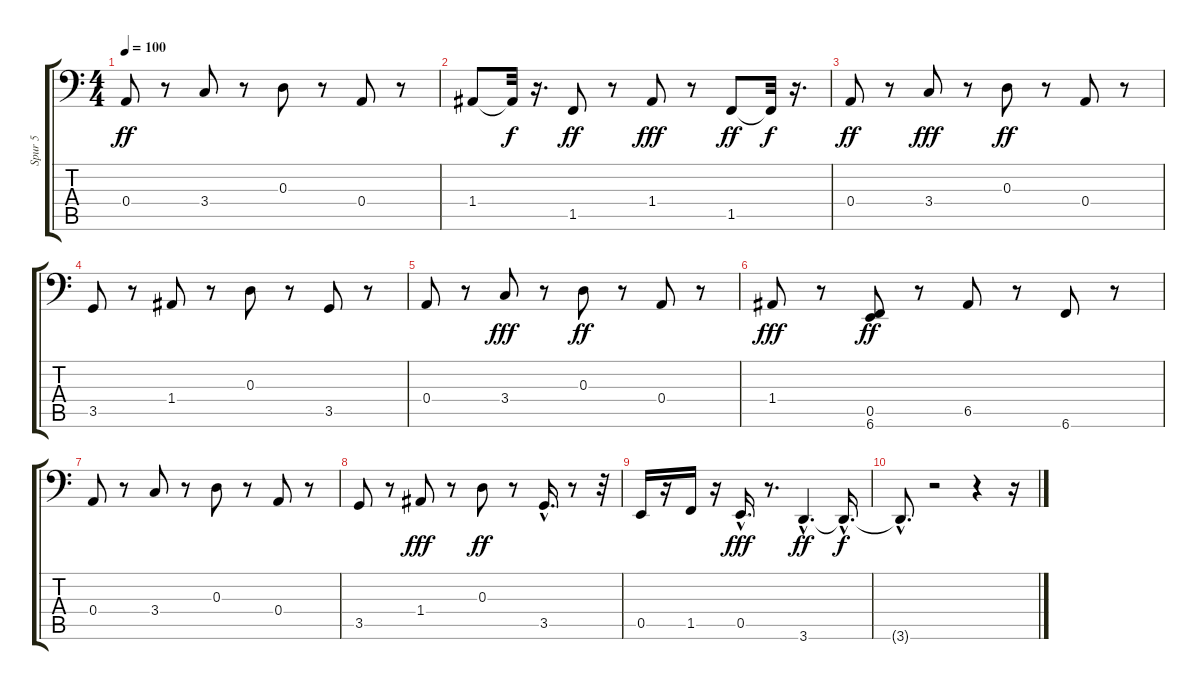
\track ("Spur 5" "Spur 5") {instrument electricbassfinger}
\staff {score tabs}
\tuning (C3 G2 D2 A1 E1 B0) {hide}
\ts (4 4)
\tempo 100
\clef f4
\ks c
0.4.8{dy ff} r.8 3.4.8 r.8 0.3.8 r.8 0.4.8 r.8 |
1.4.8 1.4{t}.32{dy f} r.16{d} 1.5.8{dy ff} r.8 1.4.8{dy fff} r.8 1.5.8{dy ff} 1.5{t}.32{dy f} r.16{d} |
0.4.8{dy ff} r.8 3.4.8{dy fff} r.8 0.3.8{dy ff} r.8 0.4.8 r.8 |
3.5.8 r.8 1.4.8 r.8 0.3.8 r.8 3.5.8 r.8 |
0.4.8 r.8 3.4.8{dy fff} r.8 0.3.8{dy ff} r.8 0.4.8 r.8 |
1.4.8{dy fff} r.8 (0.5 6.6).8{dy ff} r.8 6.5.8 r.8 6.6.8 r.8 |
0.4.8 r.8 3.4.8 r.8 0.3.8 r.8 0.4.8 r.8 |
3.5.8 r.8 1.4.8{dy fff} r.8 0.3.8{dy ff} r.8 3.5{hac}.16{d} r.8 r.32 |
0.5.16 r.16 1.5.16 r.16 0.5{hac}.16{d dy fff} r.8{d} 3.6{hac}.4{d dy ff} 3.6{hac t}.16{d dy f} |
3.6{hac t}.8{d} r.2 r.4 r.16
